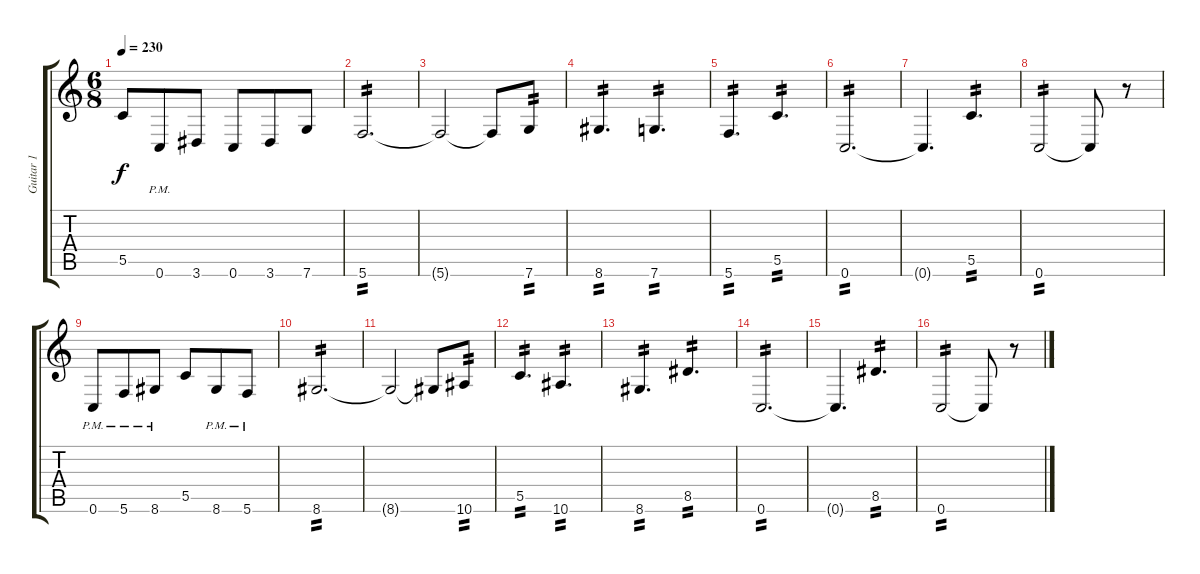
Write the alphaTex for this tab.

\track ("Guitar 1" "Guitar 1") {instrument distortionguitar}
\staff {score tabs}
\tuning (D4 A3 F3 C3 G2 C2) {hide}
\ts (6 8)
\tempo 230
\clef g2
\ks c
5.5.8{dy f} 0.6{pm}.8 3.6.8 0.6.8 3.6.8 7.6.8 |
5.6.2{d tp 2} |
5.6{t}.2 5.6{t}.8 7.6.8{tp 2} |
8.6.4{d tp 2} 7.6.4{d tp 2} |
5.6.4{d tp 2} 5.5.4{d tp 2} |
0.6.2{d tp 2} |
0.6{t}.4{d} 5.5.4{d tp 2} |
0.6.2{tp 2} 0.6{t}.8 r.8 |
0.6{pm}.8 5.6{pm}.8 8.6{pm}.8 5.5.8 8.6{pm}.8 5.6{pm}.8 |
8.6.2{d tp 2} |
8.6{t}.2 8.6{t}.8 10.6.8{tp 2} |
5.5.4{d tp 2} 10.6.4{d tp 2} |
8.6.4{d tp 2} 8.5.4{d tp 2} |
0.6.2{d tp 2} |
0.6{t}.4{d} 8.5.4{d tp 2} |
0.6.2{tp 2} 0.6{t}.8 r.8
